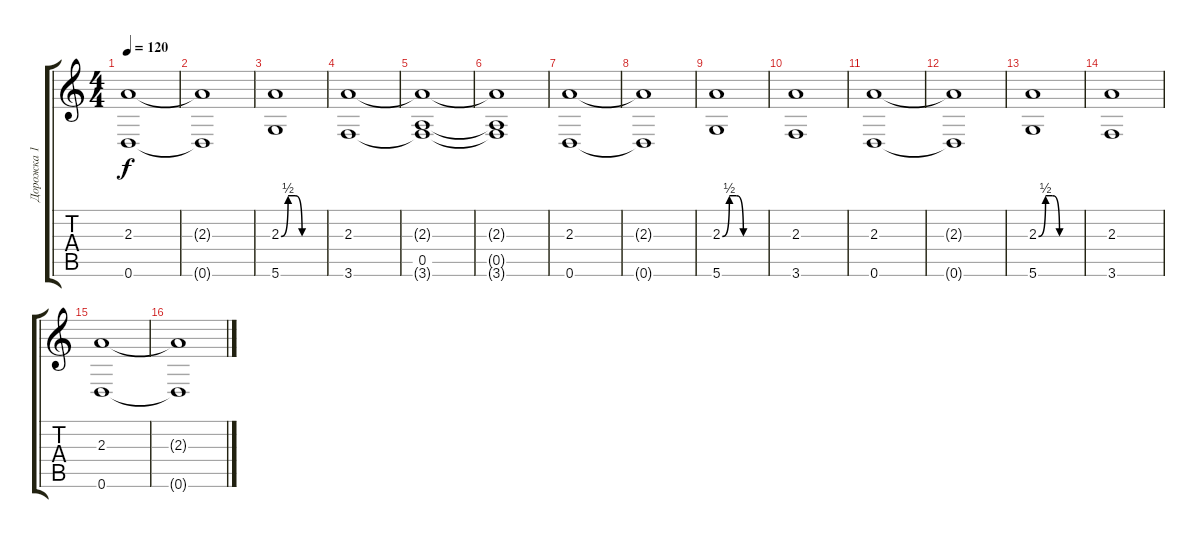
\track ("Дорожка 1" "Дорожка 1") {instrument acousticguitarnylon}
\staff {score tabs}
\tuning (E4 B3 G3 D3 A2 D2) {hide}
\ts (4 4)
\tempo 120
\clef g2
\ks c
(2.3 0.6).1{dy f} |
(2.3{t} 0.6{t}).1 |
(2.3{be (custom 0 0 10 2 20 2 30 0 60 0)} 5.6).1 |
(2.3 3.6).1 |
(2.3{t} 0.5 3.6{t}).1 |
(2.3{t} 0.5{t} 3.6{t}).1 |
(2.3 0.6).1 |
(2.3{t} 0.6{t}).1 |
(2.3{be (custom 0 0 10 2 20 2 30 0 60 0)} 5.6).1 |
(2.3 3.6).1 |
(2.3 0.6).1 |
(2.3{t} 0.6{t}).1 |
(2.3{be (custom 0 0 10 2 20 2 30 0 60 0)} 5.6).1 |
(2.3 3.6).1 |
(2.3 0.6).1 |
(2.3{t} 0.6{t}).1
